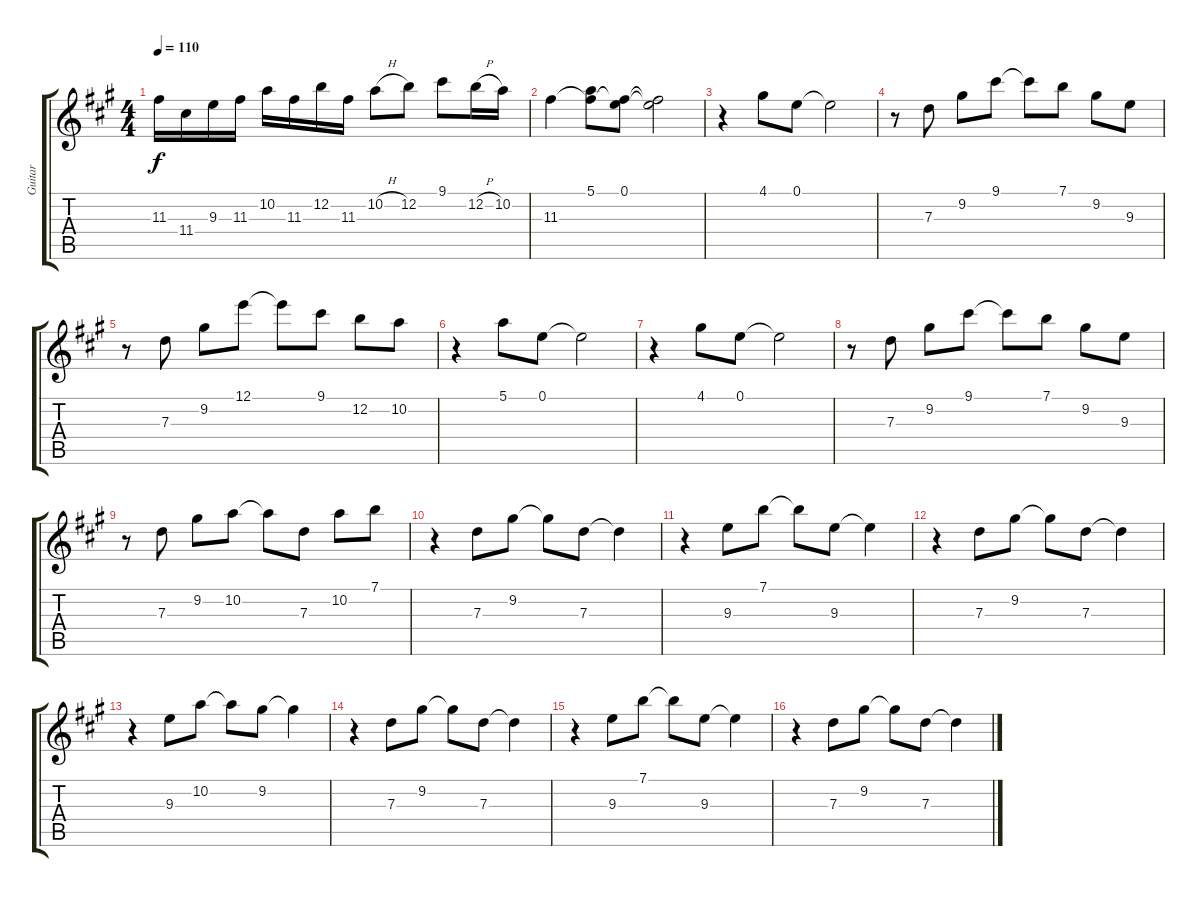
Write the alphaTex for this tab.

\track ("Guitar" "Guitar") {instrument distortionguitar}
\staff {score tabs}
\tuning (E4 B3 G3 D3 A2 E2) {hide}
\ts (4 4)
\tempo 110
\clef g2
\ks a
11.3.16{dy f} 11.4.16 9.3.16 11.3.16 10.2.16 11.3.16 12.2.16 11.3.16 10.2{h}.8 12.2.8 9.1.8 12.2{h}.16 10.2.16 |
11.3.4 (5.1 11.3{t}).8{instrument electricguitarjazz} (0.1 11.3{t}).8 (0.1{t} 11.3{t}).2 |
r.4 4.1.8 0.1.8 0.1{t}.2 |
r.8 7.3.8 9.2.8 9.1.8 9.1{t}.8 7.1.8 9.2.8 9.3.8 |
r.8 7.3.8 9.2.8 12.1.8 12.1{t}.8 9.1.8 12.2.8 10.2.8 |
r.4 5.1.8 0.1.8 0.1{t}.2 |
r.4 4.1.8 0.1.8 0.1{t}.2 |
r.8 7.3.8 9.2.8 9.1.8 9.1{t}.8 7.1.8 9.2.8 9.3.8 |
r.8 7.3.8 9.2.8 10.2.8 10.2{t}.8 7.3.8 10.2.8 7.1.8 |
r.4 7.3.8 9.2.8 9.2{t}.8 7.3.8 7.3{t}.4 |
r.4 9.3.8 7.1.8 7.1{t}.8 9.3.8 9.3{t}.4 |
r.4 7.3.8 9.2.8 9.2{t}.8 7.3.8 7.3{t}.4 |
r.4 9.3.8 10.2.8 10.2{t}.8 9.2.8 9.2{t}.4 |
r.4 7.3.8 9.2.8 9.2{t}.8 7.3.8 7.3{t}.4 |
r.4 9.3.8 7.1.8 7.1{t}.8 9.3.8 9.3{t}.4 |
r.4 7.3.8 9.2.8 9.2{t}.8 7.3.8 7.3{t}.4
